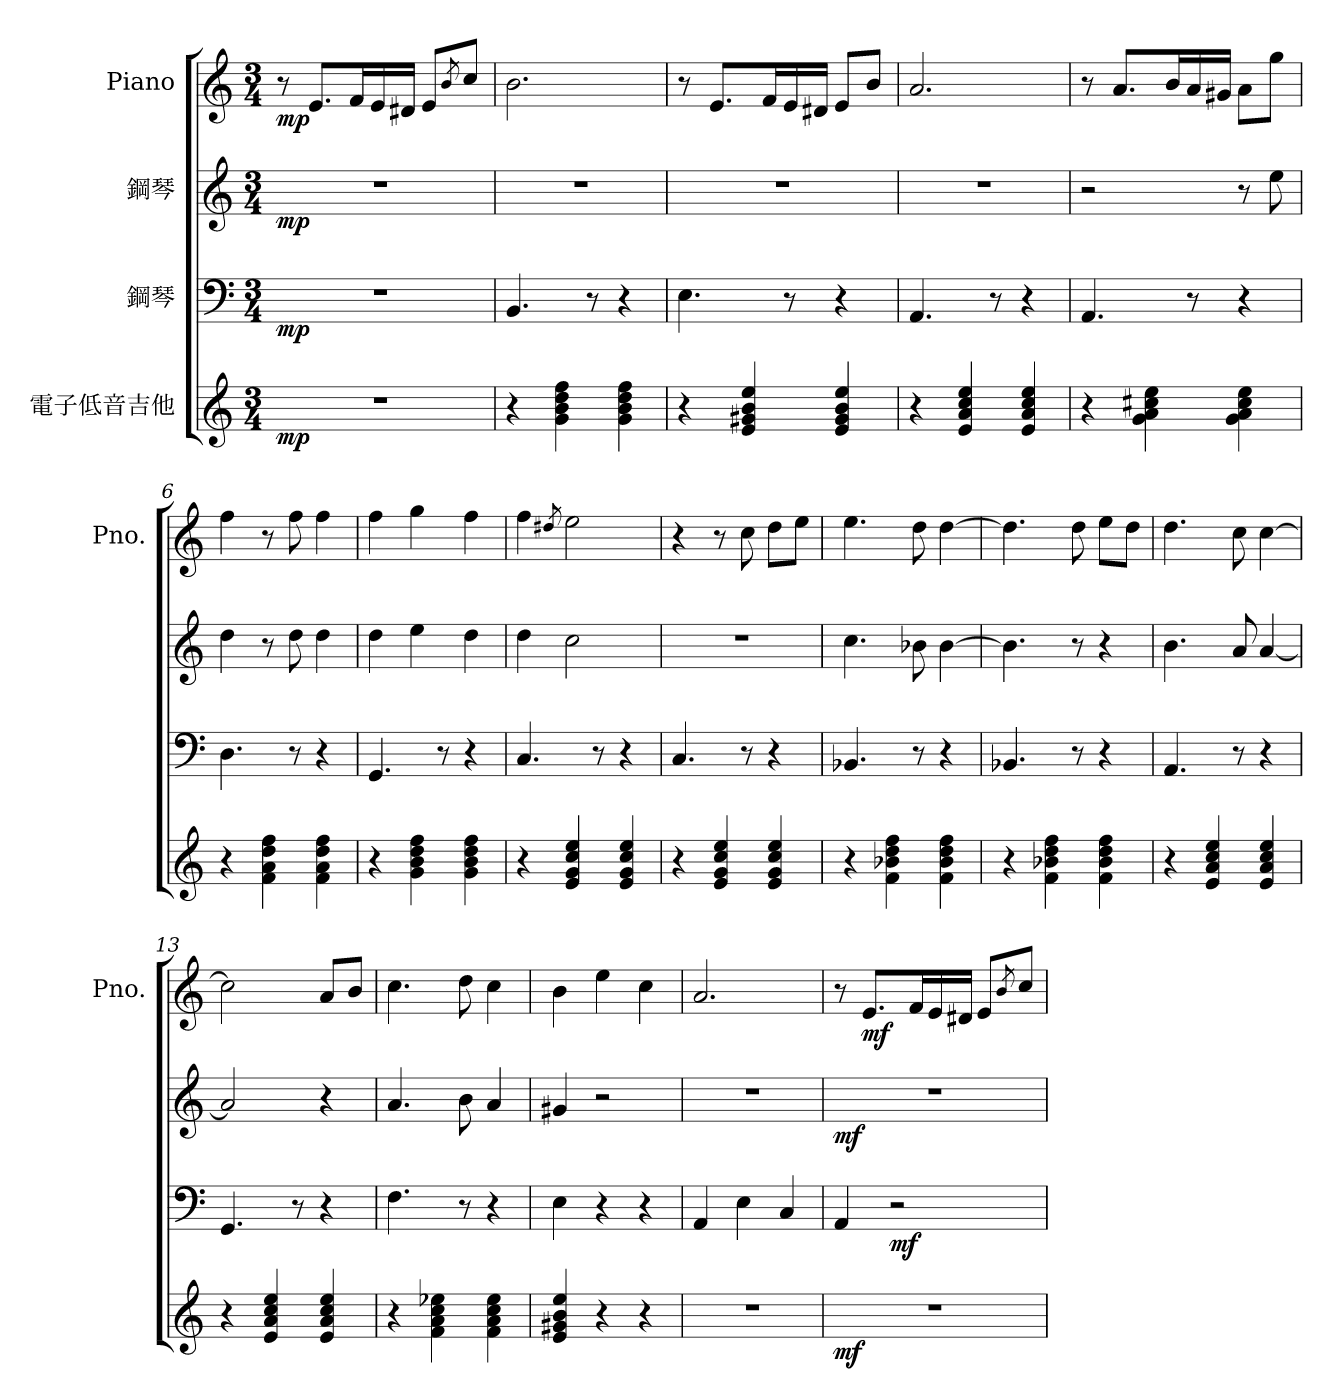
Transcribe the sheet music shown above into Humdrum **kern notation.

**kern	**dynam	**kern	**dynam	**kern	**dynam	**kern	**dynam
*part4	*part4	*part3	*part3	*part2	*part2	*part1	*part1
*staff4	*staff4	*staff3	*staff3	*staff2	*staff2	*staff1	*staff1
*I"電子低音吉他	*	*I"鋼琴	*	*I"鋼琴	*	*I"Piano	*
*	*	*	*	*	*	*I'Pno.	*
*clefG2	*	*clefF4	*	*clefG2	*	*clefG2	*
*ITrd7c12	*	*	*	*	*	*	*
*k[]	*	*k[]	*	*k[]	*	*k[]	*
*M3/4	*	*M3/4	*	*M3/4	*	*M3/4	*
*MM170	*	*MM170	*	*MM170	*	*MM170	*
=1	=1	=1	=1	=1	=1	=1	=1
!	!LO:DY:b	!	!LO:DY:b	!	!LO:DY:b	!	!LO:DY:b
2.r	mp	2.r	mp	2.r	mp	8r	mp
.	.	.	.	.	.	8.e/L	.
.	.	.	.	.	.	16f/L	.
.	.	.	.	.	.	16e/	.
.	.	.	.	.	.	16d#X/JJ	.
.	.	.	.	.	.	8e/L	.
.	.	.	.	.	.	8qb/	.
.	.	.	.	.	.	8cc/J	.
=2	=2	=2	=2	=2	=2	=2	=2
4r	.	4.BB/	.	2.r	.	2.b\	.
4G\ 4B\ 4d\ 4f\	.	.	.	.	.	.	.
.	.	8r	.	.	.	.	.
4G\ 4B\ 4d\ 4f\	.	4r	.	.	.	.	.
=3	=3	=3	=3	=3	=3	=3	=3
4r	.	4.E\	.	2.r	.	8r	.
.	.	.	.	.	.	8.e/L	.
4E/ 4G#X/ 4B/ 4e/	.	.	.	.	.	.	.
.	.	.	.	.	.	16f/L	.
.	.	8r	.	.	.	16e/	.
.	.	.	.	.	.	16d#X/JJ	.
4E/ 4G#/ 4B/ 4e/	.	4r	.	.	.	8e/L	.
.	.	.	.	.	.	8b/J	.
=4	=4	=4	=4	=4	=4	=4	=4
4r	.	4.AA/	.	2.r	.	2.a/	.
4E/ 4A/ 4c/ 4e/	.	.	.	.	.	.	.
.	.	8r	.	.	.	.	.
4E/ 4A/ 4c/ 4e/	.	4r	.	.	.	.	.
=5	=5	=5	=5	=5	=5	=5	=5
4r	.	4.AA/	.	2r	.	8r	.
.	.	.	.	.	.	8.a/L	.
4G\ 4A\ 4c#X\ 4e\	.	.	.	.	.	.	.
.	.	.	.	.	.	16b/L	.
.	.	8r	.	.	.	16a/	.
.	.	.	.	.	.	16g#X/JJ	.
4G\ 4A\ 4c#\ 4e\	.	4r	.	8r	.	8a\L	.
.	.	.	.	8ee\	.	8gg\J	.
=6	=6	=6	=6	=6	=6	=6	=6
4r	.	4.D\	.	4dd\	.	4ff\	.
4F\ 4A\ 4d\ 4f\	.	.	.	8r	.	8r	.
.	.	8r	.	8dd\	.	8ff\	.
4F\ 4A\ 4d\ 4f\	.	4r	.	4dd\	.	4ff\	.
=7	=7	=7	=7	=7	=7	=7	=7
4r	.	4.GG/	.	4dd\	.	4ff\	.
4G\ 4B\ 4d\ 4f\	.	.	.	4ee\	.	4gg\	.
.	.	8r	.	.	.	.	.
4G\ 4B\ 4d\ 4f\	.	4r	.	4dd\	.	4ff\	.
!!LO:LB:g=z
=8	=8	=8	=8	=8	=8	=8	=8
4r	.	4.C/	.	4dd\	.	4ff\	.
.	.	.	.	.	.	8qdd#X/	.
4E/ 4G/ 4c/ 4e/	.	.	.	2cc\	.	2ee\	.
.	.	8r	.	.	.	.	.
4E/ 4G/ 4c/ 4e/	.	4r	.	.	.	.	.
=9	=9	=9	=9	=9	=9	=9	=9
4r	.	4.C/	.	2.r	.	4r	.
4E/ 4G/ 4c/ 4e/	.	.	.	.	.	8r	.
.	.	8r	.	.	.	8cc\	.
4E/ 4G/ 4c/ 4e/	.	4r	.	.	.	8dd\L	.
.	.	.	.	.	.	8ee\J	.
=10	=10	=10	=10	=10	=10	=10	=10
4r	.	4.BB-X/	.	4.cc\	.	4.ee\	.
4F\ 4B-X\ 4d\ 4f\	.	.	.	.	.	.	.
.	.	8r	.	8b-X\	.	8dd\	.
4F\ 4B-\ 4d\ 4f\	.	4r	.	[4b-\	.	[4dd\	.
=11	=11	=11	=11	=11	=11	=11	=11
4r	.	4.BB-X/	.	4.b-\]	.	4.dd\]	.
4F\ 4B-X\ 4d\ 4f\	.	.	.	.	.	.	.
.	.	8r	.	8r	.	8dd\	.
4F\ 4B-\ 4d\ 4f\	.	4r	.	4r	.	8ee\L	.
.	.	.	.	.	.	8dd\J	.
=12	=12	=12	=12	=12	=12	=12	=12
4r	.	4.AA/	.	4.b\	.	4.dd\	.
4E/ 4A/ 4c/ 4e/	.	.	.	.	.	.	.
.	.	8r	.	8a/	.	8cc\	.
4E/ 4A/ 4c/ 4e/	.	4r	.	[4a/	.	[4cc\	.
=13	=13	=13	=13	=13	=13	=13	=13
4r	.	4.GG/	.	2a/]	.	2cc\]	.
4E/ 4A/ 4c/ 4e/	.	.	.	.	.	.	.
.	.	8r	.	.	.	.	.
4E/ 4A/ 4c/ 4e/	.	4r	.	4r	.	8a/L	.
.	.	.	.	.	.	8b/J	.
=14	=14	=14	=14	=14	=14	=14	=14
4r	.	4.F\	.	4.a/	.	4.cc\	.
4F\ 4A\ 4c\ 4e-X\	.	.	.	.	.	.	.
.	.	8r	.	8b\	.	8dd\	.
4F\ 4A\ 4c\ 4e-\	.	4r	.	4a/	.	4cc\	.
=15	=15	=15	=15	=15	=15	=15	=15
4E/ 4G#X/ 4B/ 4e/	.	4E\	.	4g#X/	.	4b\	.
4r	.	4r	.	2r	.	4ee\	.
4r	.	4r	.	.	.	4cc\	.
=16	=16	=16	=16	=16	=16	=16	=16
2.r	.	4AA/	.	2.r	.	2.a/	.
.	.	4E\	.	.	.	.	.
.	.	4C/	.	.	.	.	.
!!LO:LB:g=z
=17	=17	=17	=17	=17	=17	=17	=17
!	!LO:DY:b	!	!	!	!LO:DY:b	!	!
2.r	mf	4AA/	.	2.r	mf	8r	.
!	!	!	!	!	!	!	!LO:DY:b
.	.	.	.	.	.	8.e/L	mf
!	!	!	!LO:DY:b	!	!	!	!
.	.	2r	mf	.	.	.	.
.	.	.	.	.	.	16f/L	.
.	.	.	.	.	.	16e/	.
.	.	.	.	.	.	16d#X/JJ	.
.	.	.	.	.	.	8e/L	.
.	.	.	.	.	.	8qb/	.
.	.	.	.	.	.	8cc/J	.
=	=	=	=	=	=	=	=
*-	*-	*-	*-	*-	*-	*-	*-
